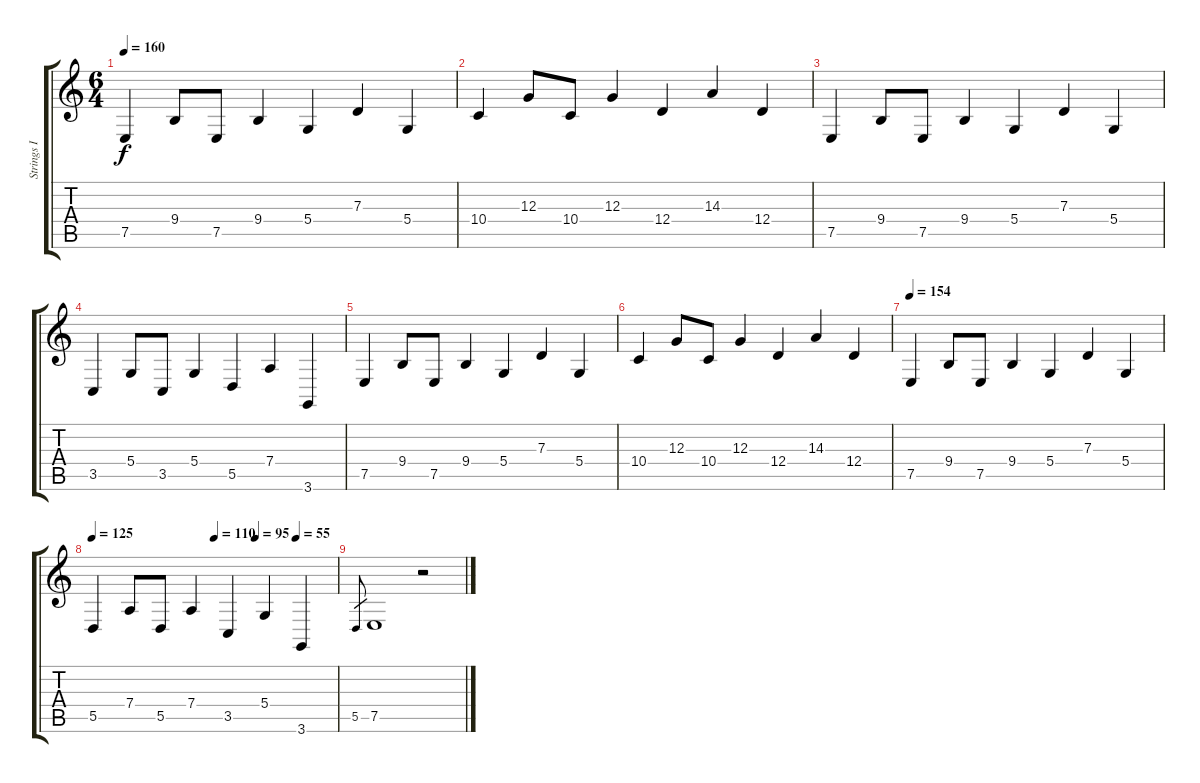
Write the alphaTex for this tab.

\track ("Strings I" "Strings I") {instrument stringensemble1}
\staff {score tabs}
\tuning (E4 B3 G3 D3 A2 E2) {hide}
\ts (6 4)
\tempo 160
\clef g2
\ks c
7.5.4{dy f} 9.4.8 7.5.8 9.4.4 5.4.4 7.3.4 5.4.4 |
10.4.4 12.3.8 10.4.8 12.3.4 12.4.4 14.3.4 12.4.4 |
7.5.4 9.4.8 7.5.8 9.4.4 5.4.4 7.3.4 5.4.4 |
3.5.4 5.4.8 3.5.8 5.4.4 5.5.4 7.4.4 3.6.4 |
7.5.4 9.4.8 7.5.8 9.4.4 5.4.4 7.3.4 5.4.4 |
10.4.4 12.3.8 10.4.8 12.3.4 12.4.4 14.3.4 12.4.4 |
\tempo 154
7.5.4 9.4.8 7.5.8 9.4.4 5.4.4 7.3.4 5.4.4 |
\tempo 125
\tempo (110 0.5)
\tempo (95 0.6666666666666666)
\tempo (55 0.8333333333333334)
5.5.4 7.4.8 5.5.8 7.4.4 3.5.4 5.4.4 3.6.4 |
5.5.8{gr} 7.5.1 r.2
